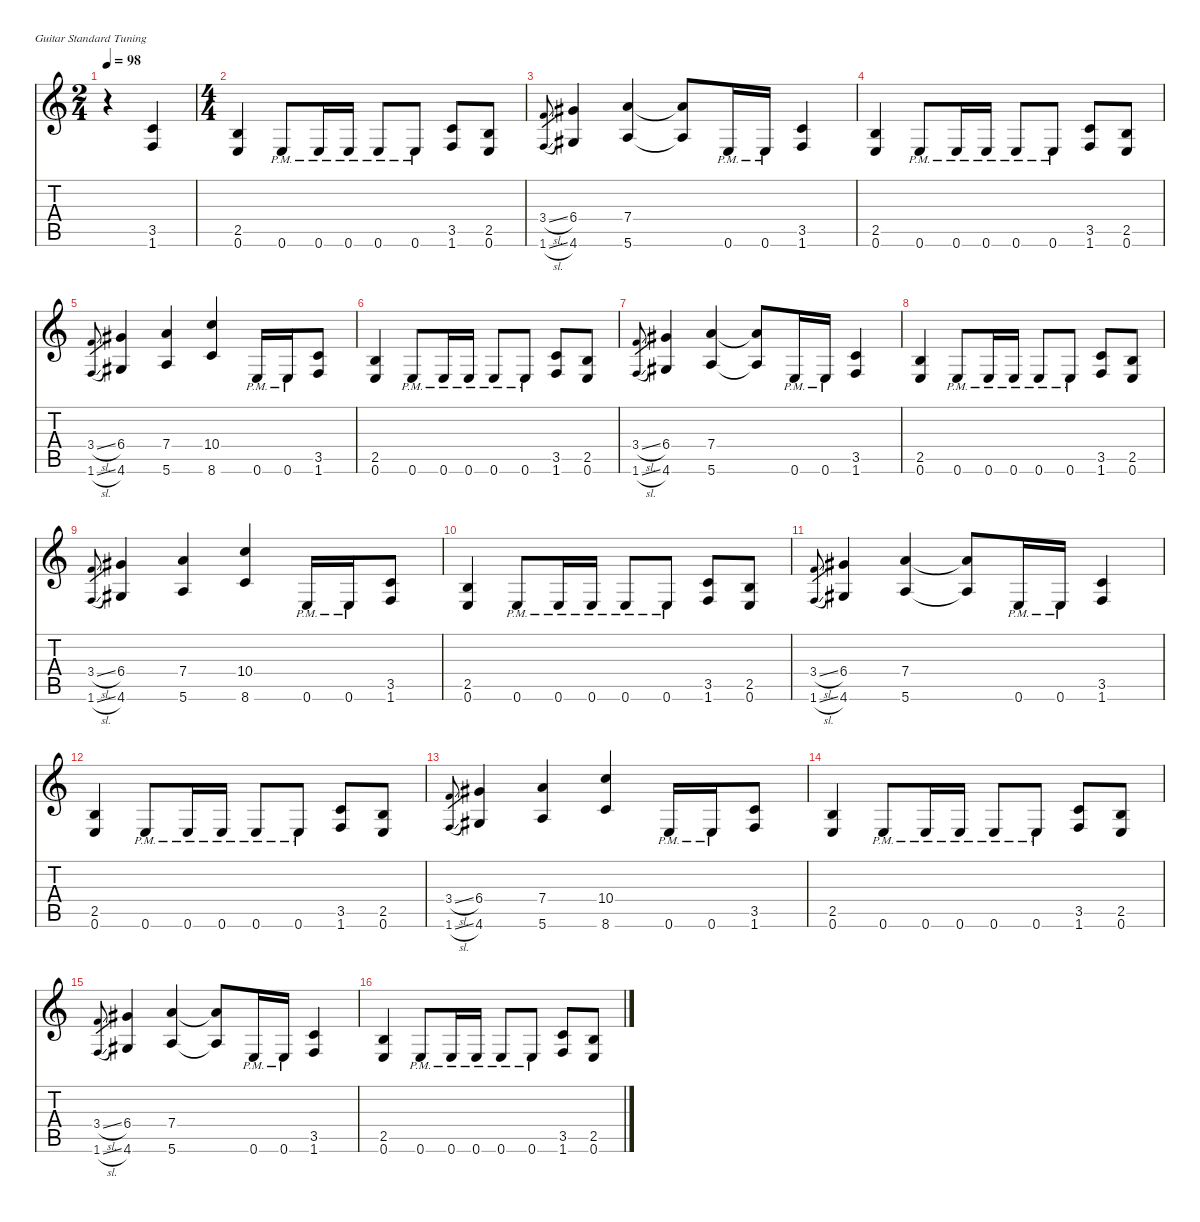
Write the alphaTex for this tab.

\defaultSystemsLayout 4
\hideDynamics
\bracketExtendMode nobrackets
\singleTrackTrackNamePolicy hidden
\multiTrackTrackNamePolicy hidden
\firstSystemTrackNameMode fullname
\otherSystemsTrackNameOrientation horizontal
\track ("Guitar 2" "dist.guit.") {mute instrument distortionguitar}
\staff {score tabs}
\tuning (E4 B3 G3 D3 A2 E2)
\ts (2 4)
\beaming (8 2 2)
\tempo 98
\clef g2
\ks c
r.4{dy f instrument distortionguitar} (3.5 1.6).4 |
\ts (4 4)
\beaming (8 2 2 2 2)
(2.5 0.6).4 0.6{pm}.8 0.6{pm}.16 0.6{pm}.16 0.6{pm}.8 0.6{pm}.8 (3.5 1.6).8 (2.5 0.6).8 |
(3.4{sl} 1.6{sl}).8{gr dy mf} (6.4{acc #} 4.6{acc #}).4{dy f} (7.4 5.6).4 (7.4{t} 5.6{t}).8 0.6{pm}.16 0.6{pm}.16 (3.5 1.6).4 |
(2.5 0.6).4 0.6{pm}.8 0.6{pm}.16 0.6{pm}.16 0.6{pm}.8 0.6{pm}.8 (3.5 1.6).8 (2.5 0.6).8 |
(3.4{sl} 1.6{sl}).8{gr dy mf} (6.4{acc #} 4.6{acc #}).4{dy f} (7.4 5.6).4 (10.4 8.6).4 0.6{pm}.16 0.6{pm}.16 (3.5 1.6).8 |
(2.5 0.6).4 0.6{pm}.8 0.6{pm}.16 0.6{pm}.16 0.6{pm}.8 0.6{pm}.8 (3.5 1.6).8 (2.5 0.6).8 |
(3.4{sl} 1.6{sl}).8{gr dy mf} (6.4{acc #} 4.6{acc #}).4{dy f} (7.4 5.6).4 (7.4{t} 5.6{t}).8 0.6{pm}.16 0.6{pm}.16 (3.5 1.6).4 |
(2.5 0.6).4 0.6{pm}.8 0.6{pm}.16 0.6{pm}.16 0.6{pm}.8 0.6{pm}.8 (3.5 1.6).8 (2.5 0.6).8 |
(3.4{sl} 1.6{sl}).8{gr dy mf} (6.4{acc #} 4.6{acc #}).4{dy f} (7.4 5.6).4 (10.4 8.6).4 0.6{pm}.16 0.6{pm}.16 (3.5 1.6).8 |
(2.5 0.6).4 0.6{pm}.8 0.6{pm}.16 0.6{pm}.16 0.6{pm}.8 0.6{pm}.8 (3.5 1.6).8 (2.5 0.6).8 |
(3.4{sl} 1.6{sl}).8{gr dy mf} (6.4{acc #} 4.6{acc #}).4{dy f} (7.4 5.6).4 (7.4{t} 5.6{t}).8 0.6{pm}.16 0.6{pm}.16 (3.5 1.6).4 |
(2.5 0.6).4 0.6{pm}.8 0.6{pm}.16 0.6{pm}.16 0.6{pm}.8 0.6{pm}.8 (3.5 1.6).8 (2.5 0.6).8 |
(3.4{sl} 1.6{sl}).8{gr dy mf} (6.4{acc #} 4.6{acc #}).4{dy f} (7.4 5.6).4 (10.4 8.6).4 0.6{pm}.16 0.6{pm}.16 (3.5 1.6).8 |
(2.5 0.6).4 0.6{pm}.8 0.6{pm}.16 0.6{pm}.16 0.6{pm}.8 0.6{pm}.8 (3.5 1.6).8 (2.5 0.6).8 |
(3.4{sl} 1.6{sl}).8{gr dy mf} (6.4{acc #} 4.6{acc #}).4{dy f} (7.4 5.6).4 (7.4{t} 5.6{t}).8 0.6{pm}.16 0.6{pm}.16 (3.5 1.6).4 |
(2.5 0.6).4 0.6{pm}.8 0.6{pm}.16 0.6{pm}.16 0.6{pm}.8 0.6{pm}.8 (3.5 1.6).8 (2.5 0.6).8
